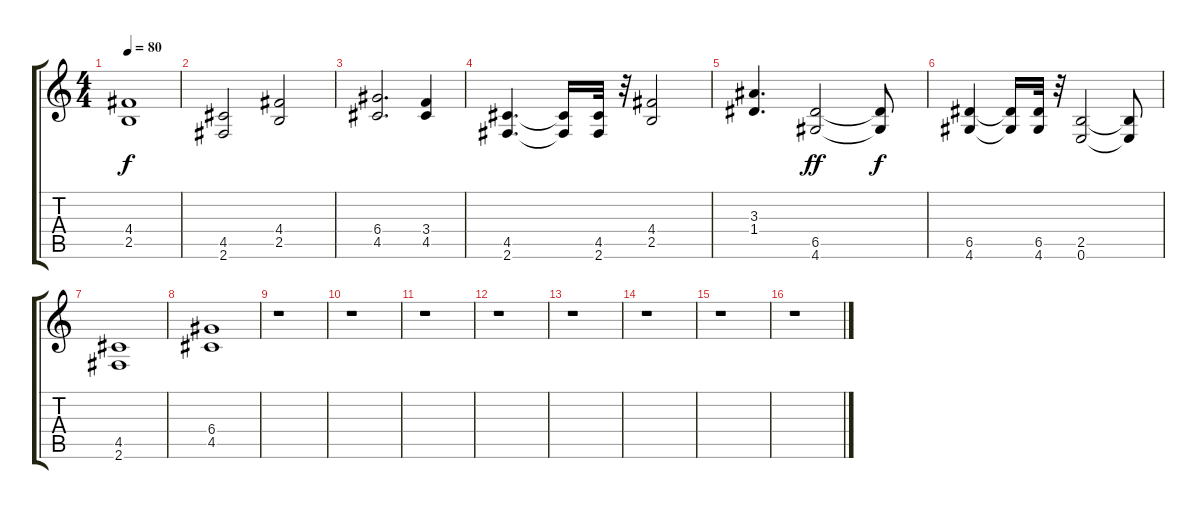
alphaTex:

\track "" {instrument distortionguitar}
\staff {score tabs}
\tuning (E4 B3 G3 D3 A2 E2) {hide}
\ts (4 4)
\tempo 80
\clef g2
\ks c
(4.4 2.5).1{dy f} |
(4.5 2.6).2 (4.4 2.5).2 |
(6.4 4.5).2{d} (3.4 4.5).4 |
(4.5 2.6).4{d} (4.5{t} 2.6{t}).16 (4.5 2.6).32 r.32 (4.4 2.5).2 |
(3.3 1.4).4{d} (6.5 4.6).2{dy ff} (6.5{t} 4.6{t}).8{dy f} |
(6.5 4.6).4 (6.5{t} 4.6{t}).16 (6.5 4.6).32 r.32 (2.5 0.6).2 (2.5{t} 0.6{t}).8 |
(4.5 2.6).1 |
(6.4 4.5).1 |
r.1 |
r.1 |
r.1 |
r.1 |
r.1 |
r.1 |
r.1 |
r.1
